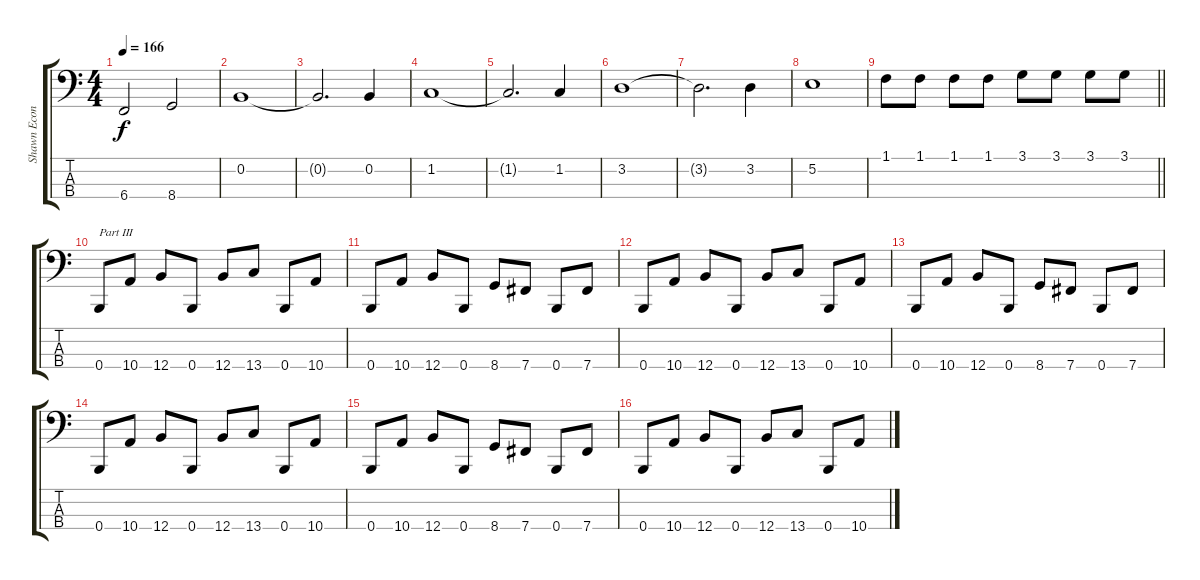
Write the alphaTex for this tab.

\track ("Shawn Economaki (Bass)" "Shawn Econ") {instrument electricbasspick}
\staff {score tabs}
\tuning (E2 B1 Gb1 B0) {hide}
\ts (4 4)
\tempo 166
\clef f4
\ks c
6.4.2{dy f} 8.4.2 |
0.2.1 |
0.2{t}.2{d} 0.2.4 |
1.2.1 |
1.2{t}.2{d} 1.2.4 |
3.2.1 |
3.2{t}.2{d} 3.2.4 |
5.2.1 |
\barLineRight lightlight
1.1.8 1.1.8 1.1.8 1.1.8 3.1.8 3.1.8 3.1.8 3.1.8 |
0.4.8{txt "Part III" volume 16} 10.4.8 12.4.8 0.4.8 12.4.8 13.4.8 0.4.8 10.4.8 |
0.4.8 10.4.8 12.4.8 0.4.8 8.4.8 7.4.8 0.4.8 7.4.8 |
0.4.8 10.4.8 12.4.8 0.4.8 12.4.8 13.4.8 0.4.8 10.4.8 |
0.4.8 10.4.8 12.4.8 0.4.8 8.4.8 7.4.8 0.4.8 7.4.8 |
0.4.8 10.4.8 12.4.8 0.4.8 12.4.8 13.4.8 0.4.8 10.4.8 |
0.4.8 10.4.8 12.4.8 0.4.8 8.4.8 7.4.8 0.4.8 7.4.8 |
0.4.8 10.4.8 12.4.8 0.4.8 12.4.8 13.4.8 0.4.8 10.4.8
